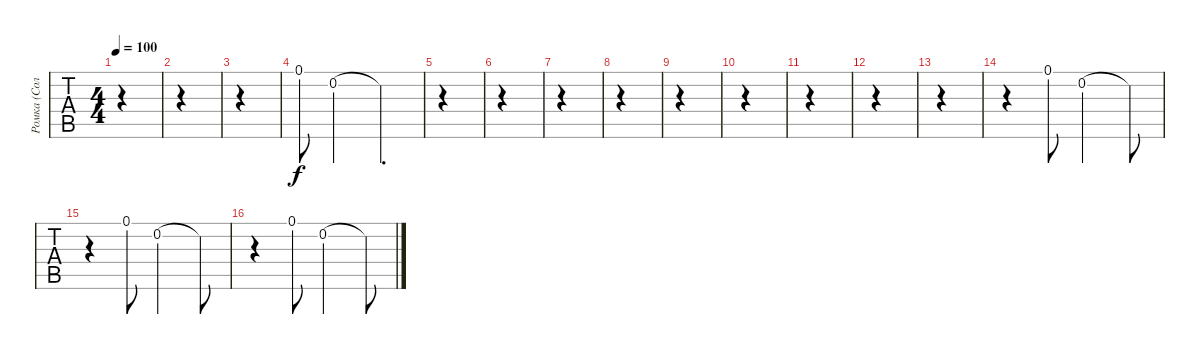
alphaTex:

\track ("Ромка (Соло)" "Ромка (Сол") {instrument electricguitarclean}
\staff {tabs}
\tuning (E4 B3 G3 D3 A2 E2) {hide}
\ts (4 4)
\tempo 100
\clef g2
\ks c
|
|
|
0.1.8 0.2.2 0.2{t}.4{d} |
|
|
|
|
|
|
|
|
|
r.4 0.1.8 0.2.2 0.2{t}.8 |
r.4 0.1.8 0.2.2 0.2{t}.8 |
r.4 0.1.8 0.2.2 0.2{t}.8
